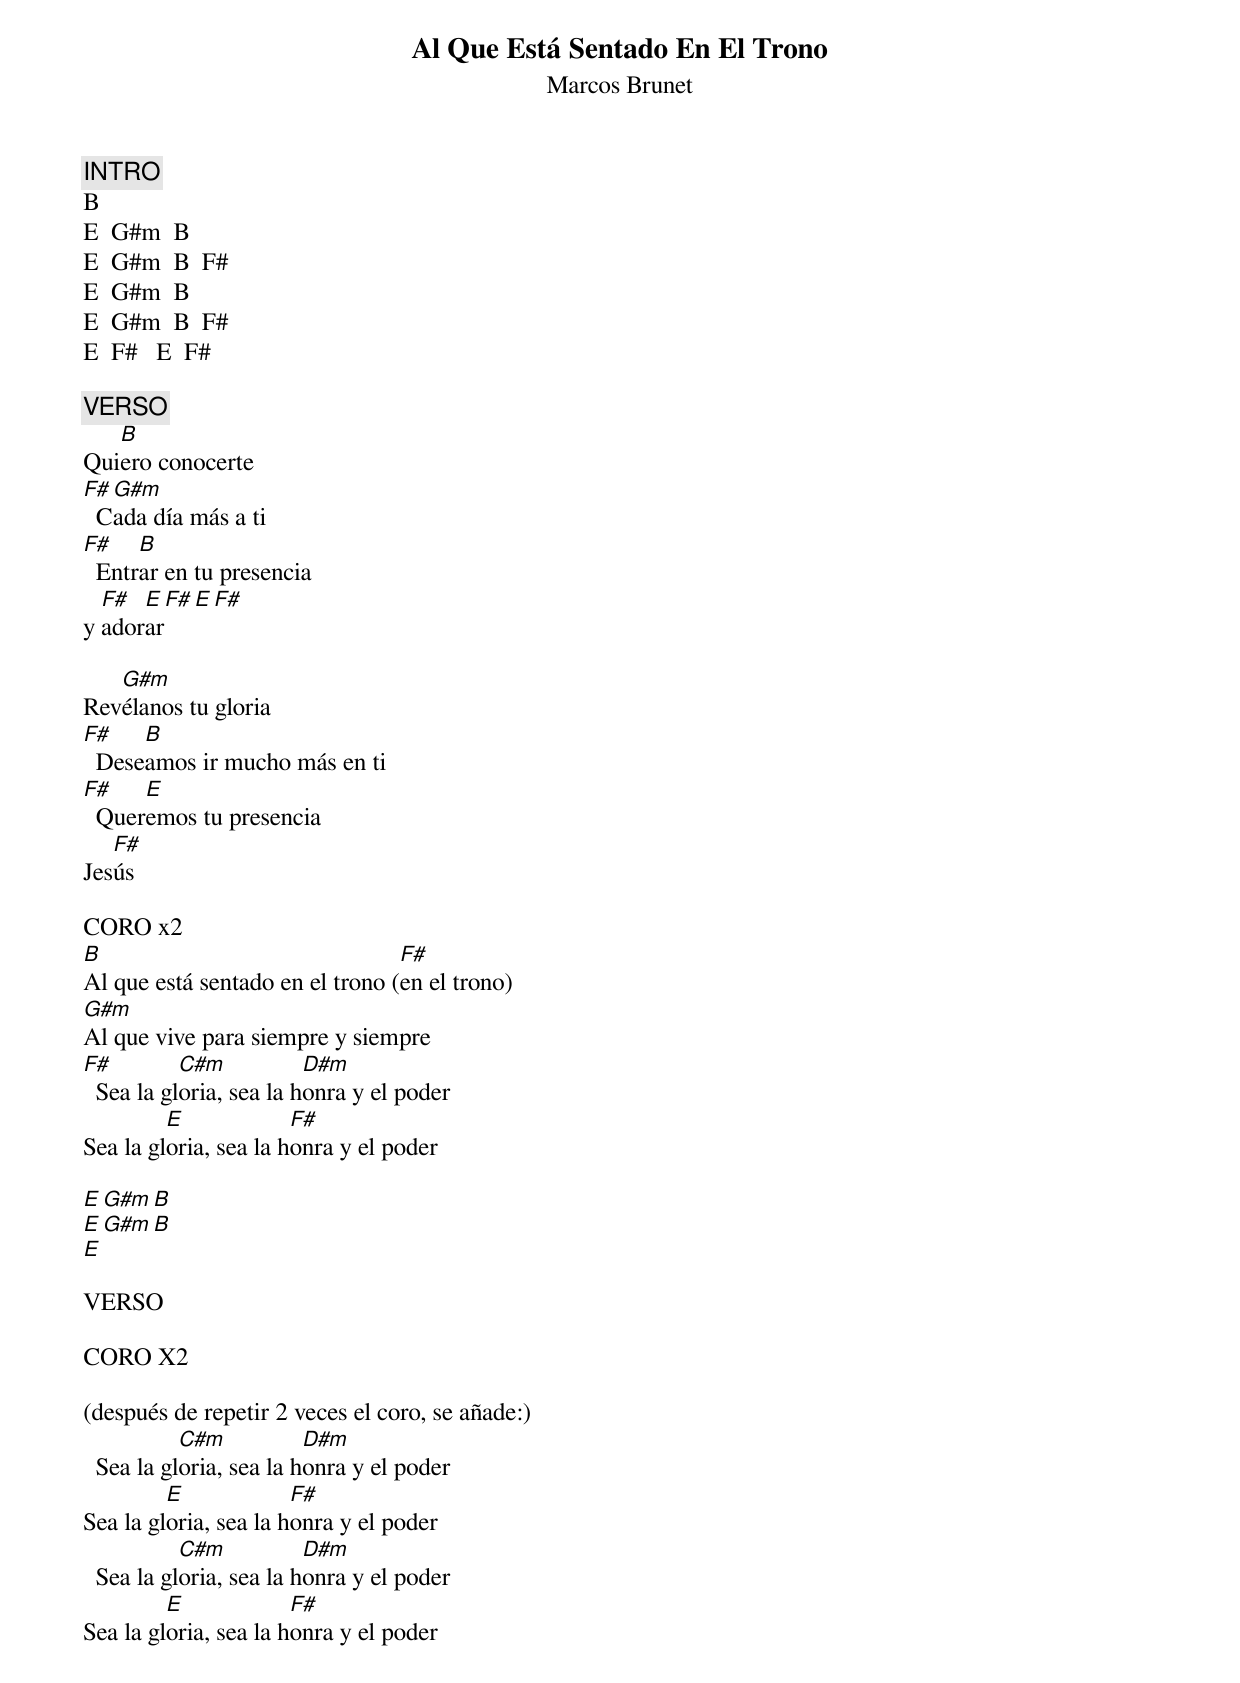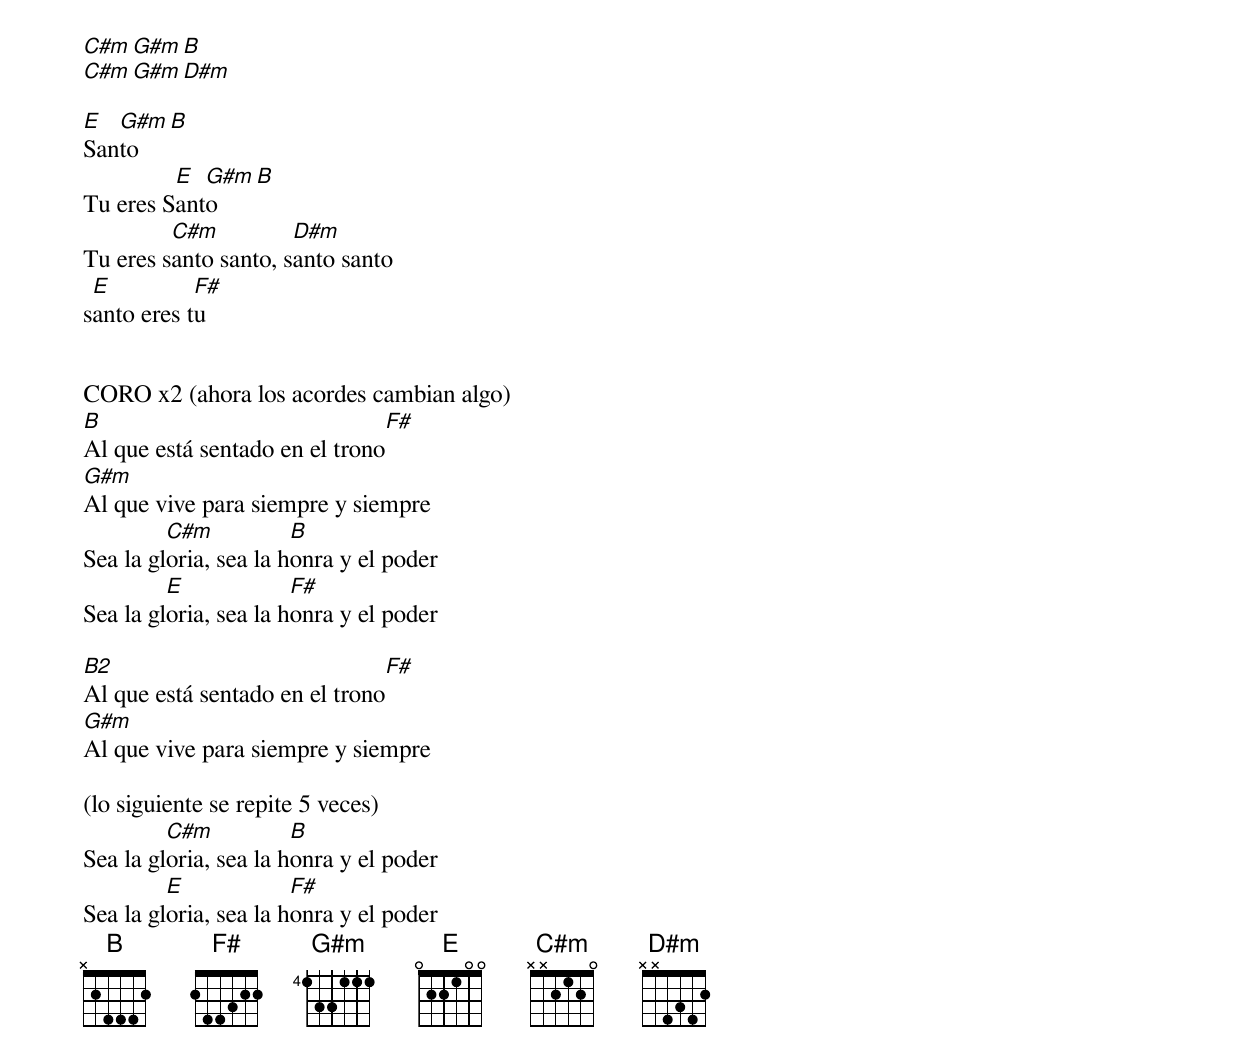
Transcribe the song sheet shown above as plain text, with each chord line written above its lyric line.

Al Que Está Sentado En El Trono
Marcos Brunet
INTRO
B
E  G#m  B
E  G#m  B  F#
E  G#m  B
E  G#m  B  F#
E  F#   E  F#

VERSO
   B
Quiero conocerte
F# G#m
  Cada día más a ti
F#    B
  Entrar en tu presencia
  F#  E F# E F#
y adorar

   G#m
Revélanos tu gloria
F#    B
  Deseamos ir mucho más en ti
F#    E
  Queremos tu presencia
   F#
Jesús

CORO x2
B                                F#
Al que está sentado en el trono (en el trono)
G#m
Al que vive para siempre y siempre
F#         C#m           D#m
  Sea la gloria, sea la honra y el poder
         E             F#
Sea la gloria, sea la honra y el poder

E  G#m  B
E  G#m  B
E

VERSO

CORO X2

(después de repetir 2 veces el coro, se añade:)
           C#m           D#m
  Sea la gloria, sea la honra y el poder
         E             F#
Sea la gloria, sea la honra y el poder
           C#m           D#m
  Sea la gloria, sea la honra y el poder
         E             F#
Sea la gloria, sea la honra y el poder

C#m G#m  B
C#m G#m  D#m

E  G#m  B
Santo
         E  G#m  B
Tu eres Santo
         C#m          D#m
Tu eres santo santo, santo santo
 E          F#
santo eres tu


CORO x2 (ahora los acordes cambian algo)
B                               F#
Al que está sentado en el trono
G#m
Al que vive para siempre y siempre
         C#m           B
Sea la gloria, sea la honra y el poder
         E             F#
Sea la gloria, sea la honra y el poder

B2                              F#
Al que está sentado en el trono
G#m
Al que vive para siempre y siempre

(lo siguiente se repite 5 veces)
         C#m           B
Sea la gloria, sea la honra y el poder
         E             F#
Sea la gloria, sea la honra y el poder
